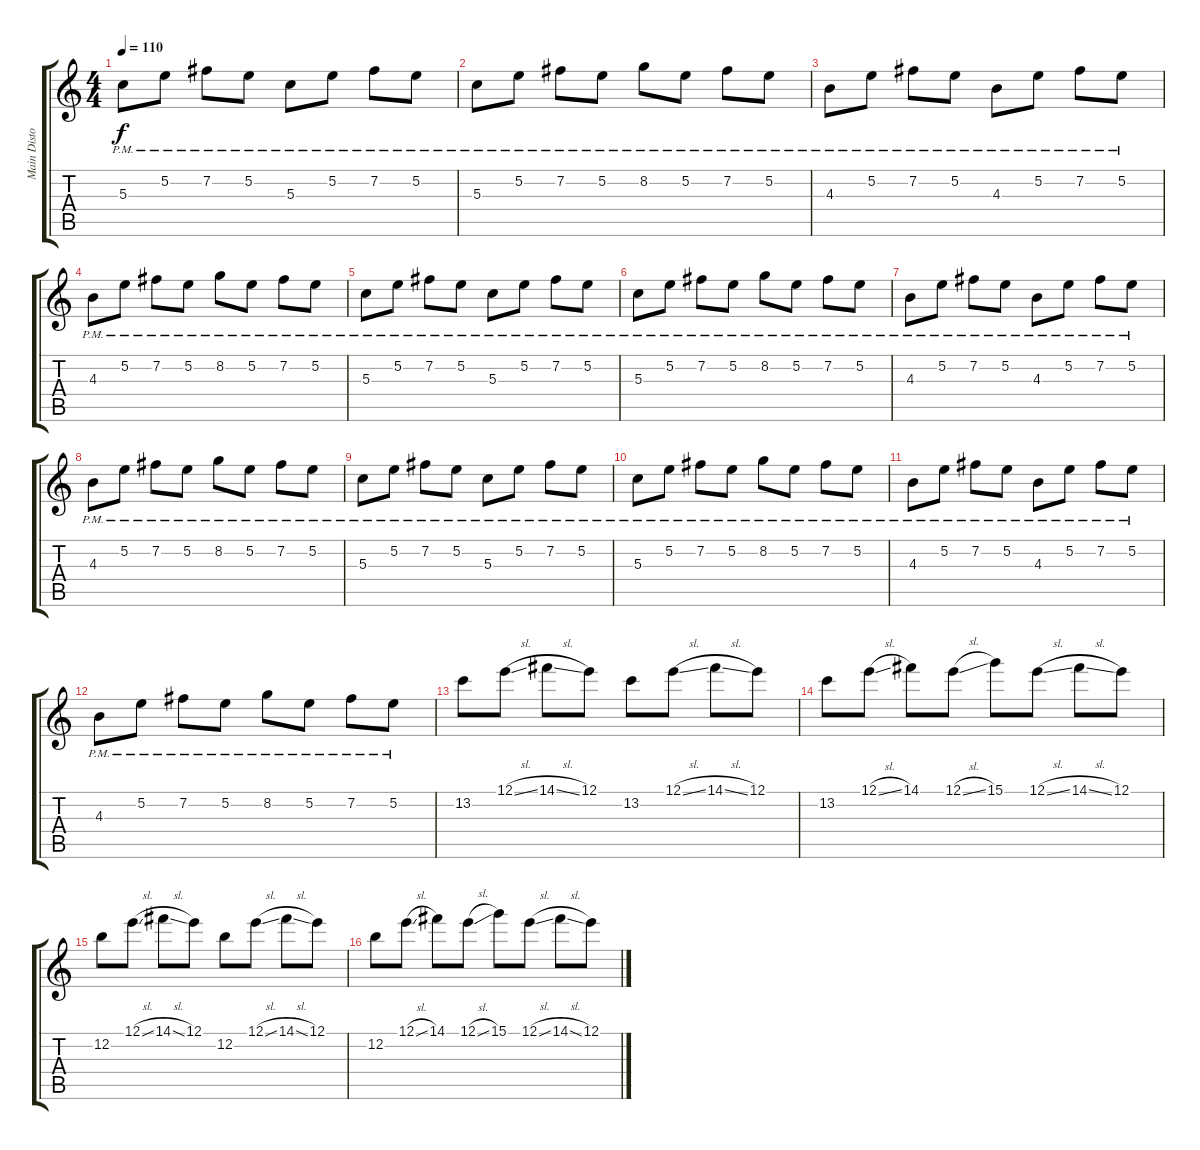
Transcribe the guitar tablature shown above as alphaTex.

\track ("Main Distortion" "Main Disto") {instrument overdrivenguitar}
\staff {score tabs}
\tuning (E4 B3 G3 D3 A2 E2) {hide}
\ts (4 4)
\tempo 110
\clef g2
\ks c
5.3{pm}.8{dy f} 5.2{pm}.8 7.2{pm}.8 5.2{pm}.8 5.3{pm}.8 5.2{pm}.8 7.2{pm}.8 5.2{pm}.8 |
5.3{pm}.8 5.2{pm}.8 7.2{pm}.8 5.2{pm}.8 8.2{pm}.8 5.2{pm}.8 7.2{pm}.8 5.2{pm}.8 |
4.3{pm}.8 5.2{pm}.8 7.2{pm}.8 5.2{pm}.8 4.3{pm}.8 5.2{pm}.8 7.2{pm}.8 5.2{pm}.8 |
4.3{pm}.8 5.2{pm}.8 7.2{pm}.8 5.2{pm}.8 8.2{pm}.8 5.2{pm}.8 7.2{pm}.8 5.2{pm}.8 |
5.3{pm}.8 5.2{pm}.8 7.2{pm}.8 5.2{pm}.8 5.3{pm}.8 5.2{pm}.8 7.2{pm}.8 5.2{pm}.8 |
5.3{pm}.8 5.2{pm}.8 7.2{pm}.8 5.2{pm}.8 8.2{pm}.8 5.2{pm}.8 7.2{pm}.8 5.2{pm}.8 |
4.3{pm}.8 5.2{pm}.8 7.2{pm}.8 5.2{pm}.8 4.3{pm}.8 5.2{pm}.8 7.2{pm}.8 5.2{pm}.8 |
4.3{pm}.8 5.2{pm}.8 7.2{pm}.8 5.2{pm}.8 8.2{pm}.8 5.2{pm}.8 7.2{pm}.8 5.2{pm}.8 |
5.3{pm}.8 5.2{pm}.8 7.2{pm}.8 5.2{pm}.8 5.3{pm}.8 5.2{pm}.8 7.2{pm}.8 5.2{pm}.8 |
5.3{pm}.8 5.2{pm}.8 7.2{pm}.8 5.2{pm}.8 8.2{pm}.8 5.2{pm}.8 7.2{pm}.8 5.2{pm}.8 |
4.3{pm}.8 5.2{pm}.8 7.2{pm}.8 5.2{pm}.8 4.3{pm}.8 5.2{pm}.8 7.2{pm}.8 5.2{pm}.8 |
4.3{pm}.8 5.2{pm}.8 7.2{pm}.8 5.2{pm}.8 8.2{pm}.8 5.2{pm}.8 7.2{pm}.8 5.2{pm}.8 |
13.2.8 12.1{sl}.8 14.1{sl}.8 12.1.8 13.2.8 12.1{sl}.8 14.1{sl}.8 12.1.8 |
13.2.8 12.1{sl}.8 14.1.8 12.1{sl}.8 15.1.8 12.1{sl}.8 14.1{sl}.8 12.1.8 |
12.2.8 12.1{sl}.8 14.1{sl}.8 12.1.8 12.2.8 12.1{sl}.8 14.1{sl}.8 12.1.8 |
12.2.8 12.1{sl}.8 14.1.8 12.1{sl}.8 15.1.8 12.1{sl}.8 14.1{sl}.8 12.1.8
